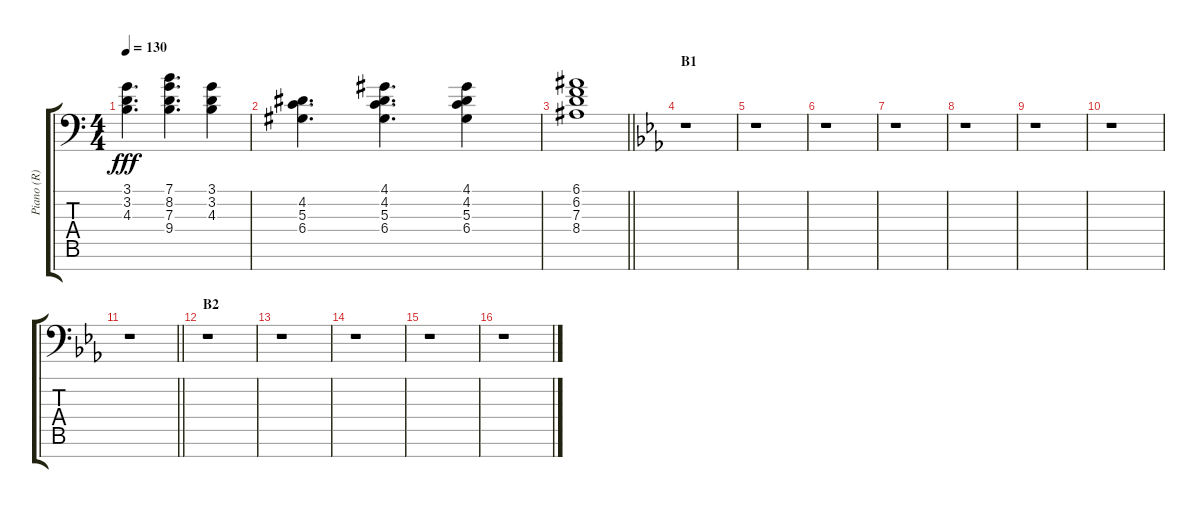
\track ("Piano (R)" "Piano (R)") {instrument acousticgrandpiano}
\staff {score tabs}
\tuning (E4 B3 G3 D3 A2 E2 C-1) {hide}
\ts (4 4)
\tempo 130
\clef f4
\ks c
(3.1 3.2 4.3).4{d dy fff} (7.1 8.2 7.3 9.4).4{d} (3.1 3.2 4.3).4 |
(4.2 5.3 6.4).4{d} (4.1 4.2 5.3 6.4).4{d} (4.1 4.2 5.3 6.4).4 |
\barLineRight lightlight
(6.1 6.2 7.3 8.4).1 |
\section ("" "B1")
\ks eb
r.1 |
r.1 |
r.1 |
r.1 |
r.1 |
r.1 |
r.1 |
\barLineRight lightlight
r.1 |
\section ("" "B2")
r.1 |
r.1 |
r.1 |
r.1 |
r.1
